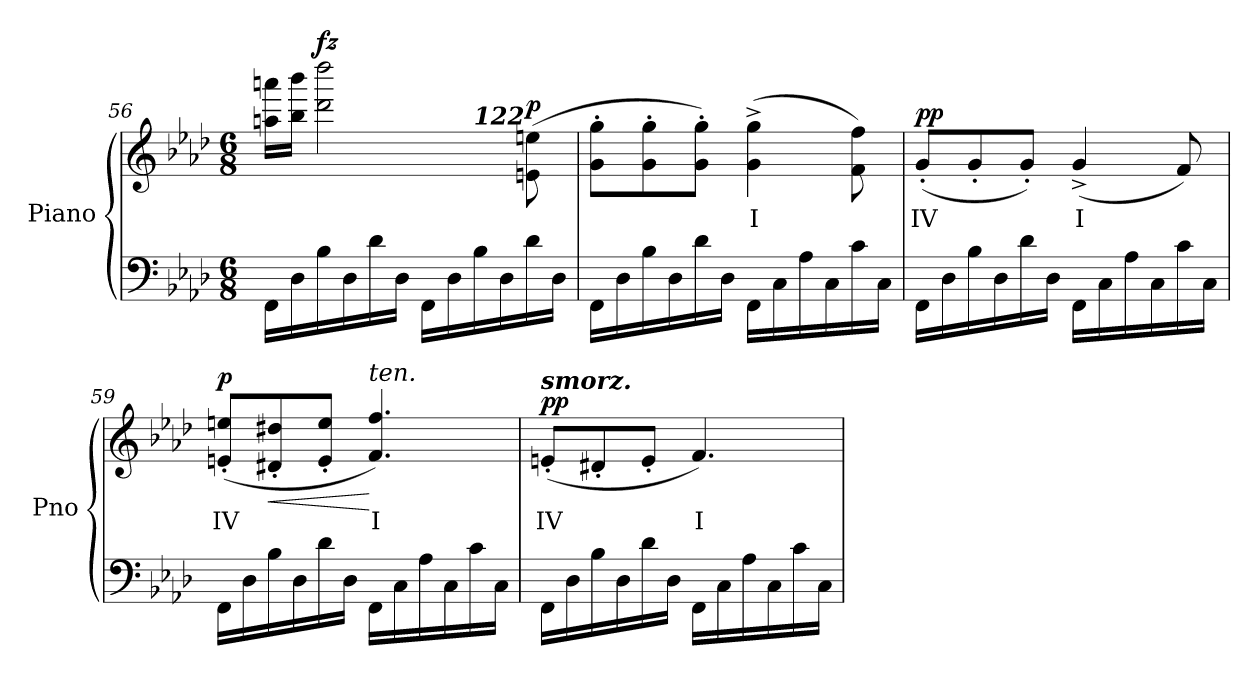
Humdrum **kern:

**kern	**kern	**text	**dynam
*part1	*part1	*part1	*part1
*staff2	*staff1	*staff1	*staff1/2
*I"Piano	*	*	*
*I'Pno	*	*	*
!!LO:LB:g=z
*clefF4	*clefG2	*	*
*k[b-e-a-d-]	*k[b-e-a-d-]	*	*
*M6/8	*M6/8	*	*
=56	=56	=56	=56
*	*^	*	*
16FF\LL	16aan\ 16aaan\LL	2ryy	.	.
16D-\	16bb-\ 16bbb-\JJ	.	.	.
!	!	!	!	!LO:DY:b
16B-\	2ddd-\ 2dddd-\	.	.	fz
16D-\	.	.	.	.
16d-\	.	.	.	.
16D-\JJ	.	.	.	.
16FF\LL	.	.	.	.
16D-\	.	.	.	.
!	!	!LO:TX:a:Bi:t=122	!	!
16B-\	.	4ryy	.	.
16D-\	.	.	.	.
!	!	!	!	!LO:DY:b
16d-\	(>8en\ 8een\	.	.	p
16D-\JJ	.	.	.	.
=57	=57	=57	=57	=57
!	!LO:TX:a:Bi:t=sotto voce	!	!	!
*	*v	*v	*	*
16FF\LL	8g\' 8gg\'L	.	.
16D-\	.	.	.
16B-\	8g\' 8gg\'	.	.
16D-\	.	.	.
16d-\	8g\' 8gg\'J)	.	.
16D-\JJ	.	.	.
!	!	!LO:LY:b	!
16FF\LL	(>4g\^ 4gg\^	I	.
16C\	.	.	.
16A-\	.	.	.
16C\	.	.	.
16c\	8f\ 8ff\)	.	.
16C\JJ	.	.	.
=58	=58	=58	=58
!	!	!LO:LY:b	!LO:DY:b
16FF\LL	(<8g'/L	IV	pp
16D-\	.	.	.
16B-\	8g'/	.	.
16D-\	.	.	.
16d-\	8g'/J)	.	.
16D-\JJ	.	.	.
!	!	!LO:LY:b	!
16FF\LL	(<4g^/	I	.
16C\	.	.	.
16A-\	.	.	.
16C\	.	.	.
16c\	8f/)	.	.
16C\JJ	.	.	.
!!LO:LB:g=z
=59	=59	=59	=59
!	!	!LO:LY:b	!LO:DY:b
16FF\LL	(<8en/' 8een/'L	IV	p
16D-\	.	.	.
!	!	!	!LO:HP:b
16B-\	8d#X/' 8dd#X/'	.	<
16D-\	.	.	.
16d-\	8e/' 8ee/'J	.	.
16D-\JJ	.	.	.
!	!LO:TX:a:i:t=ten.	!	!
!	!	!LO:LY:b	!
16FF\LL	4.f/ 4.ff/)	I	[
16C\	.	.	.
16A-\	.	.	.
16C\	.	.	.
16c\	.	.	.
16C\JJ	.	.	.
!!LO:PB:g=z
=60	=60	=60	=60
!	!LO:TX:a:Bi:t=smorz.	!	!
!	!	!LO:LY:b	!LO:DY:b
16FF\LL	(<8en'/L	IV	pp
16D-\	.	.	.
16B-\	8d#X'/	.	.
16D-\	.	.	.
16d-\	8e'/J	.	.
16D-\JJ	.	.	.
!	!	!LO:LY:b	!
16FF\LL	4.f/)	I	.
16C\	.	.	.
16A-\	.	.	.
16C\	.	.	.
16c\	.	.	.
16C\JJ	.	.	.
=	=	=	=
*-	*-	*-	*-
